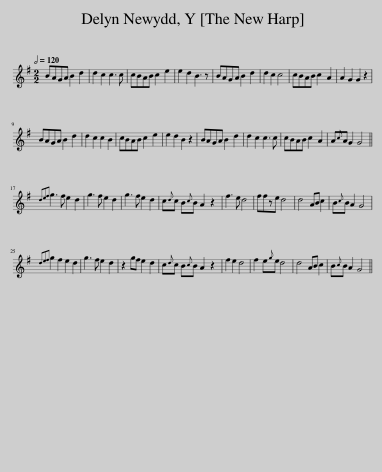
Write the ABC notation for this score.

X:1
L:1/8
Q:1/2=120
M:2/2
I:linebreak $
K:G
V:1 treble
V:1
 BAGA B2 d2 | d2 c2 c3 c | cBAB c2 e2 | e2 d2 B3 z | BAGA B2 d2 | %5
 d2 c2 c4 | cBAB c2 A2 | A2 G2 G2 z2 |$ BAGA B2 d2 | d2 c2 c2 B2 | %10
 cBAB c2 e2 | e2 d2 B2 z2 | BAGA B2 d2 | d2 c2 c3 c | cBAB c2 A2 | %15
 A{c}A G2 G4 ||${def} g3 f e2 d2 | g3 f e2 d2 | g3 f e2 d2 | c{d}c B{c}B A2 z2 | %20
 f3 e d4 | ffze d4 | d4 AB c2 | B{c}B A2 G4 |${def} g2 f2 e2 d2 | %25
 g3 f e2 d2 | z2 gf e2 d2 | c{d}c B{c}B A2 z2 | f2 e2 d4 | f2 e{g}e d4 | %30
 d4 AB c2 | B{c}B A2 G4 || %32
